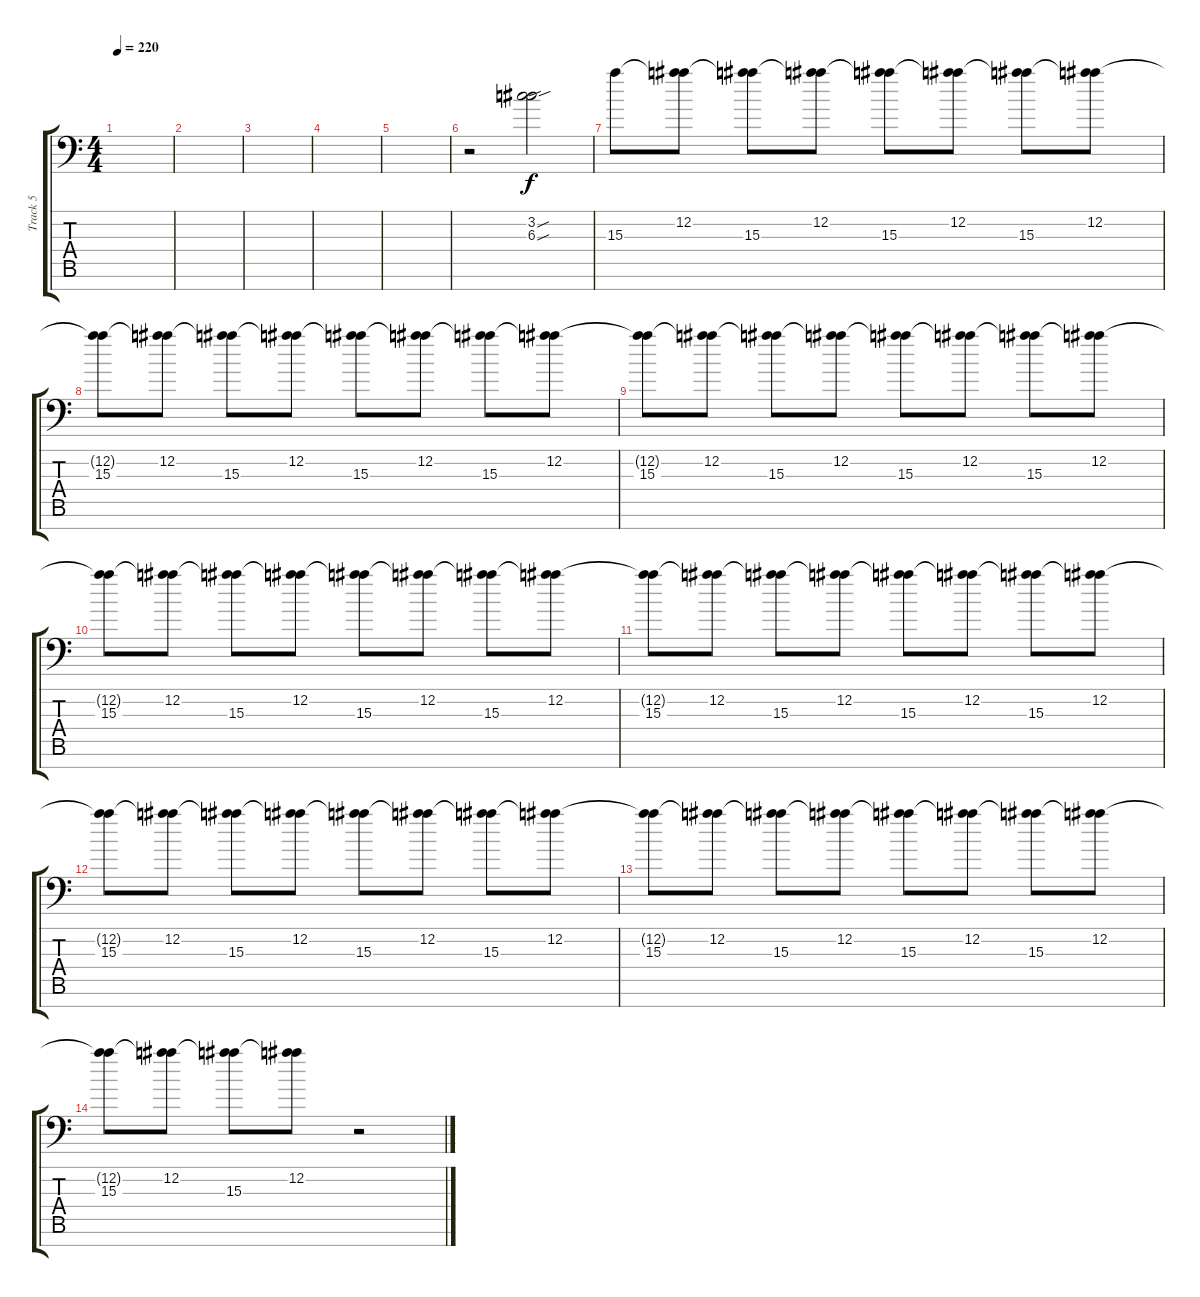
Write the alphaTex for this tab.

\track ("Track 5" "Track 5") {instrument overdrivenguitar}
\staff {score tabs}
\tuning (Eb4 Bb3 Gb3 Db3 Ab2 Eb2 Bb1) {hide}
\ts (4 4)
\tempo 220
\clef f4
\ks c
|
|
|
|
|
r.2 (3.2{sou} 6.3{sou}).2 |
15.3.8 (12.2 15.3{t}).8 (12.2{t} 15.3).8 (12.2 15.3{t}).8 (12.2{t} 15.3).8 (12.2 15.3{t}).8 (12.2{t} 15.3).8 (12.2 15.3{t}).8 |
(12.2{t} 15.3).8 (12.2 15.3{t}).8 (12.2{t} 15.3).8 (12.2 15.3{t}).8 (12.2{t} 15.3).8 (12.2 15.3{t}).8 (12.2{t} 15.3).8 (12.2 15.3{t}).8 |
(12.2{t} 15.3).8 (12.2 15.3{t}).8 (12.2{t} 15.3).8 (12.2 15.3{t}).8 (12.2{t} 15.3).8 (12.2 15.3{t}).8 (12.2{t} 15.3).8 (12.2 15.3{t}).8 |
(12.2{t} 15.3).8 (12.2 15.3{t}).8 (12.2{t} 15.3).8 (12.2 15.3{t}).8 (12.2{t} 15.3).8 (12.2 15.3{t}).8 (12.2{t} 15.3).8 (12.2 15.3{t}).8 |
(12.2{t} 15.3).8 (12.2 15.3{t}).8 (12.2{t} 15.3).8 (12.2 15.3{t}).8 (12.2{t} 15.3).8 (12.2 15.3{t}).8 (12.2{t} 15.3).8 (12.2 15.3{t}).8 |
(12.2{t} 15.3).8 (12.2 15.3{t}).8 (12.2{t} 15.3).8 (12.2 15.3{t}).8 (12.2{t} 15.3).8 (12.2 15.3{t}).8 (12.2{t} 15.3).8 (12.2 15.3{t}).8 |
(12.2{t} 15.3).8 (12.2 15.3{t}).8 (12.2{t} 15.3).8 (12.2 15.3{t}).8 (12.2{t} 15.3).8 (12.2 15.3{t}).8 (12.2{t} 15.3).8 (12.2 15.3{t}).8 |
(12.2{t} 15.3).8 (12.2 15.3{t}).8 (12.2{t} 15.3).8 (12.2 15.3{t}).8 r.2
